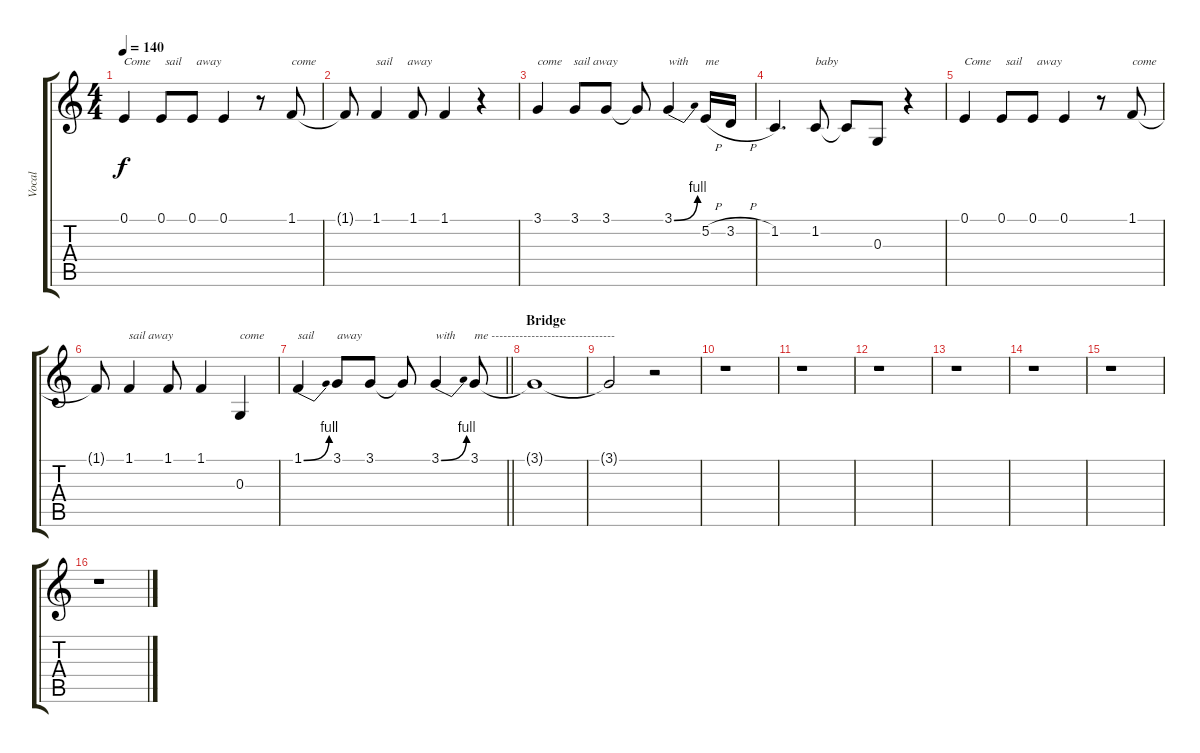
\track ("Vocal" "Vocal") {instrument tenorsax}
\staff {score tabs}
\tuning (E4 B3 G3 D3 A2 E2) {hide}
\ts (4 4)
\tempo 140
\clef g2
\ks c
0.1.4{txt "Come     sail     away" dy f} 0.1.8 0.1.8 0.1.4 r.8 1.1.8{txt "come"} |
1.1{t}.8 1.1.4{txt "sail     away"} 1.1.8 1.1.4 r.4 |
3.1.4{txt "come    sail away"} 3.1.8 3.1.8 3.1{t}.8 3.1{be (bend 0 0 60 4)}.4{txt "with "} 5.2{h}.16{txt "me"} 3.2{h}.16 |
1.2.4{d} 1.2.8{txt "baby"} 1.2{t}.8 0.3.8 r.4 |
0.1.4{txt "Come     sail     away"} 0.1.8 0.1.8 0.1.4 r.8 1.1.8{txt "come"} |
1.1{t}.8 1.1.4{txt "sail away"} 1.1.8 1.1.4 0.3.4{txt "come"} |
\barLineRight lightlight
1.1{be (bend 0 0 60 4)}.4{txt "sail"} 3.1.8{txt "away"} 3.1.8 3.1{t}.8 3.1{be (bend 0 0 60 4)}.4{txt "with"} 3.1.8{txt "me -------------------------------"} |
\section ("" "Bridge")
3.1{t}.1 |
3.1{t}.2 r.2 |
r.1 |
r.1 |
r.1 |
r.1 |
r.1 |
r.1 |
r.1
